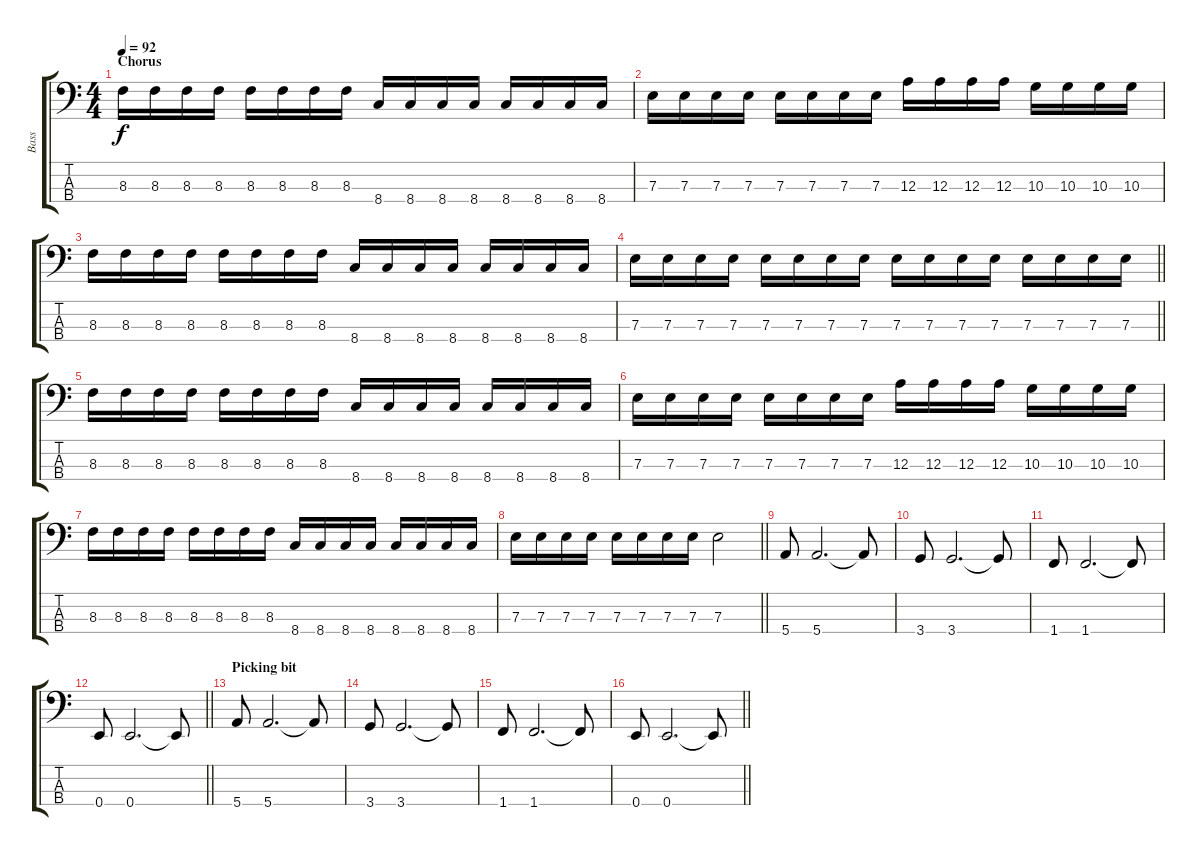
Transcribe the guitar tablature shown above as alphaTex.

\track ("Bass" "Bass") {instrument electricbassfinger}
\staff {score tabs}
\tuning (G2 D2 A1 E1) {hide}
\ts (4 4)
\section ("" "Chorus")
\tempo 92
\clef f4
\ks c
8.3.16{dy f} 8.3.16 8.3.16 8.3.16 8.3.16 8.3.16 8.3.16 8.3.16 8.4.16 8.4.16 8.4.16 8.4.16 8.4.16 8.4.16 8.4.16 8.4.16 |
7.3.16 7.3.16 7.3.16 7.3.16 7.3.16 7.3.16 7.3.16 7.3.16 12.3.16 12.3.16 12.3.16 12.3.16 10.3.16 10.3.16 10.3.16 10.3.16 |
8.3.16 8.3.16 8.3.16 8.3.16 8.3.16 8.3.16 8.3.16 8.3.16 8.4.16 8.4.16 8.4.16 8.4.16 8.4.16 8.4.16 8.4.16 8.4.16 |
\barLineRight lightlight
7.3.16 7.3.16 7.3.16 7.3.16 7.3.16 7.3.16 7.3.16 7.3.16 7.3.16 7.3.16 7.3.16 7.3.16 7.3.16 7.3.16 7.3.16 7.3.16 |
8.3.16 8.3.16 8.3.16 8.3.16 8.3.16 8.3.16 8.3.16 8.3.16 8.4.16 8.4.16 8.4.16 8.4.16 8.4.16 8.4.16 8.4.16 8.4.16 |
7.3.16 7.3.16 7.3.16 7.3.16 7.3.16 7.3.16 7.3.16 7.3.16 12.3.16 12.3.16 12.3.16 12.3.16 10.3.16 10.3.16 10.3.16 10.3.16 |
8.3.16 8.3.16 8.3.16 8.3.16 8.3.16 8.3.16 8.3.16 8.3.16 8.4.16 8.4.16 8.4.16 8.4.16 8.4.16 8.4.16 8.4.16 8.4.16 |
\barLineRight lightlight
7.3.16 7.3.16 7.3.16 7.3.16 7.3.16 7.3.16 7.3.16 7.3.16 7.3.2 |
5.4.8{instrument electricbassfinger} 5.4.2{d} 5.4{t}.8 |
3.4.8 3.4.2{d} 3.4{t}.8 |
1.4.8 1.4.2{d} 1.4{t}.8 |
\barLineRight lightlight
0.4.8 0.4.2{d} 0.4{t}.8 |
\section ("" "Picking bit")
5.4.8{instrument electricbassfinger} 5.4.2{d} 5.4{t}.8 |
3.4.8 3.4.2{d} 3.4{t}.8 |
1.4.8 1.4.2{d} 1.4{t}.8 |
\barLineRight lightlight
0.4.8 0.4.2{d} 0.4{t}.8
